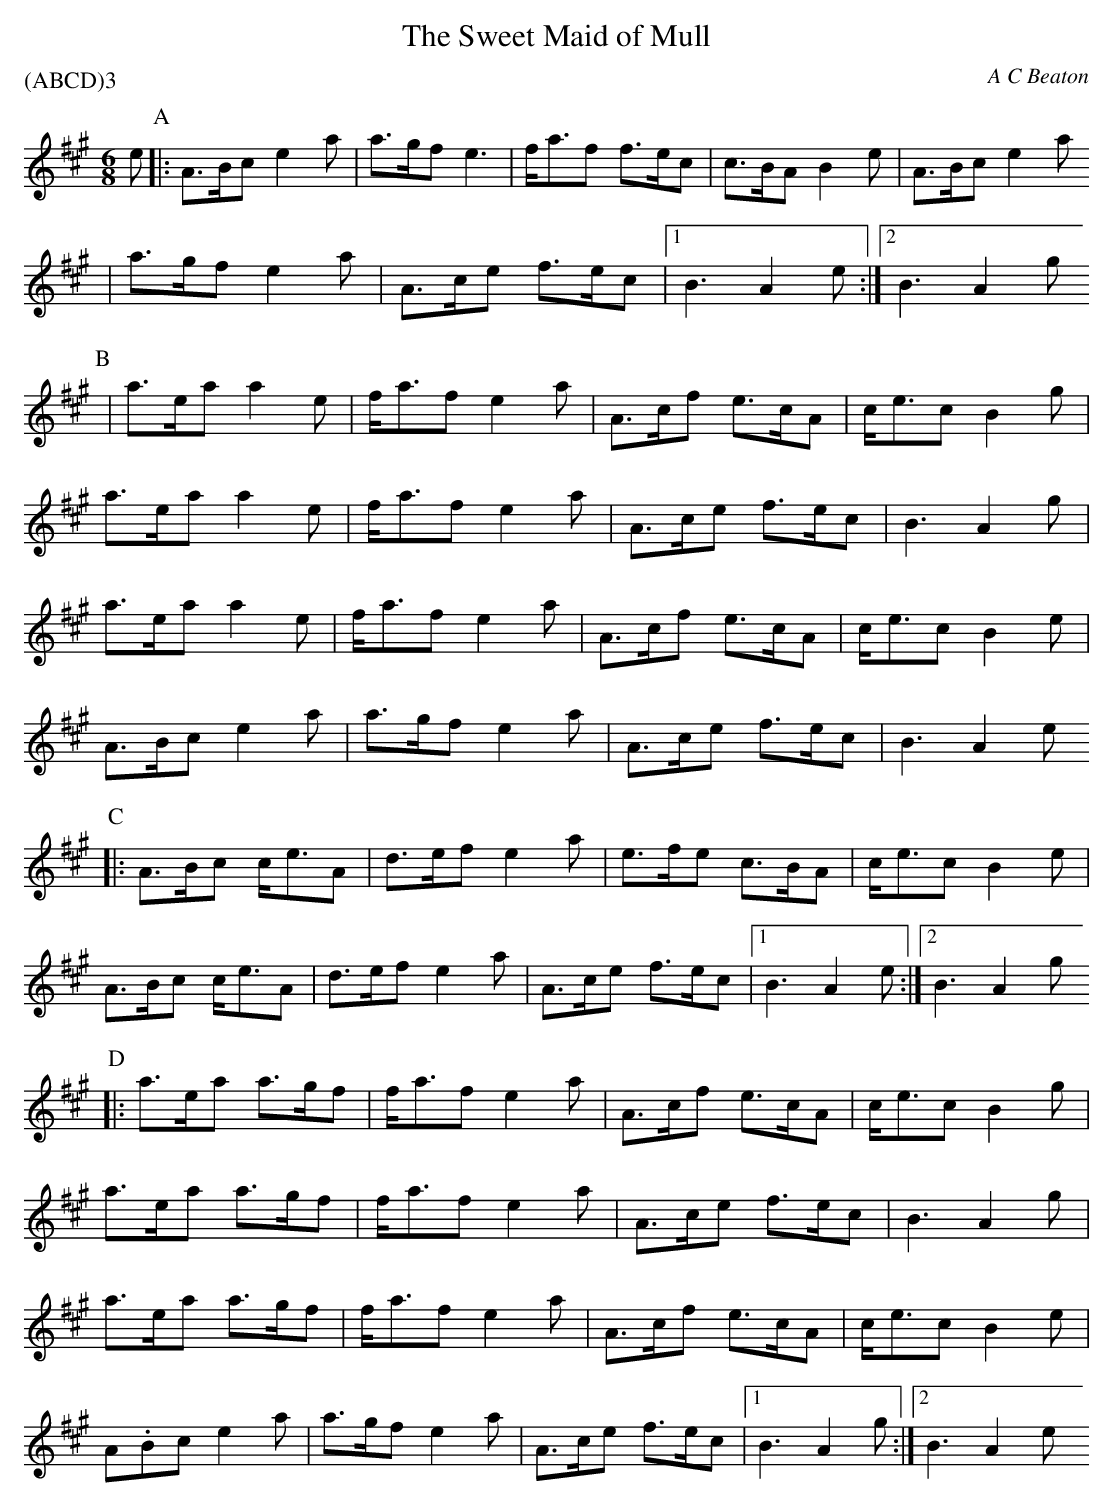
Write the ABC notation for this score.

X:1
T:Sweet Maid of Mull, The
P:(ABCD)3
C:A C Beaton
M:6/8
L:1/8
K:A
e \
P:A
|: A>Bc e2 a      |a>gf e3       |f<af f>ec      |c>BA B2 e        |A>Bc e2 a
|  a>gf e2 a      |A>ce f>ec     |1 B3 A2 e     :|2  B3 A2 g
P:B
|  a>ea a2 e      |f<af e2 a     |A>cf e>cA      |c<ec B2 g|
   a>ea a2 e      |f<af e2 a     |A>ce f>ec      |B3 A2 g|
   a>ea a2 e      |f<af e2 a     |A>cf e>cA      |c<ec B2 e|
   A>Bc e2 a      |a>gf e2 a     |A>ce f>ec      | B3 A2 e
P:C
|: A>Bc c<eA      |d>ef e2 a     |e>fe c>BA      |c<ec B2 e|
   A>Bc c<eA      |d>ef e2 a     |A>ce f>ec      |1 B3 A2 e :|2 B3 A2 g
P:D
|: a>ea a>gf      |f<af e2 a     |A>cf e>cA      |c<ec B2 g|
   a>ea a>gf      |f<af e2 a     |A>ce f>ec      |B3 A2 g|
   a>ea a>gf      |f<af e2 a     |A>cf e>cA      |c<ec B2 e|
   A.Bc e2 a      |a>gf e2 a     |A>ce f>ec      |1 B3 A2 g :|2 B3 A2 e
